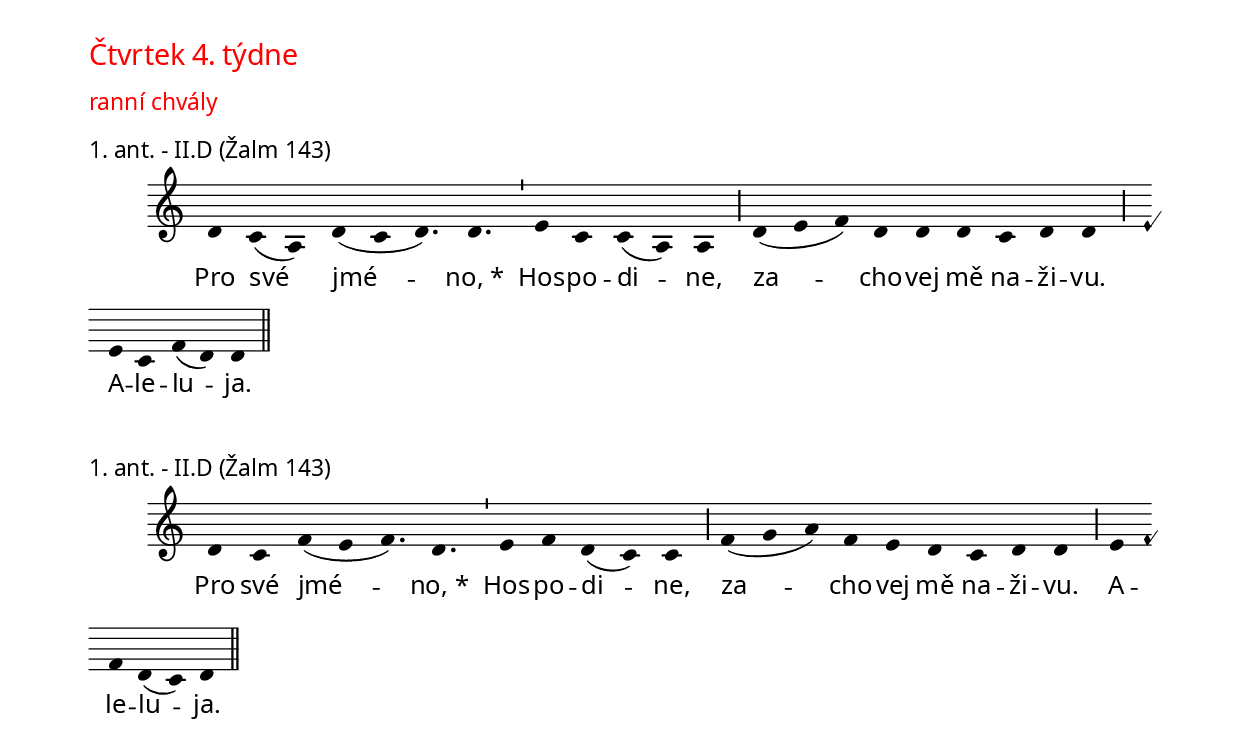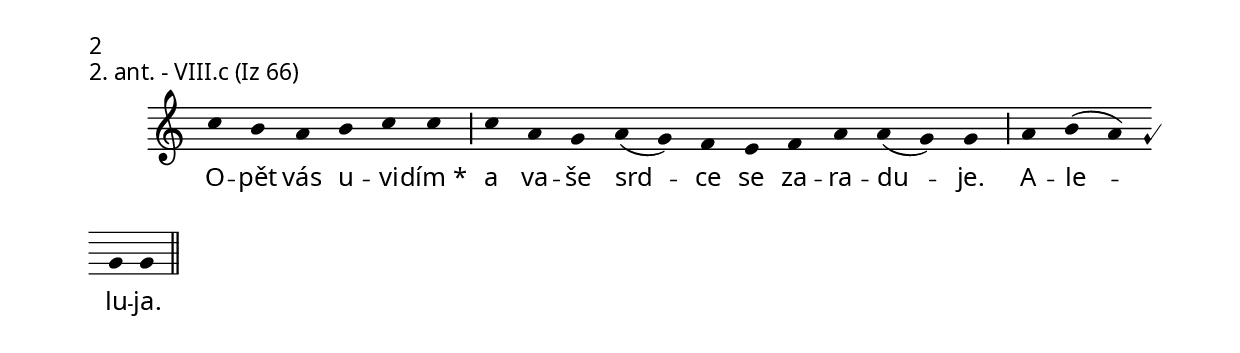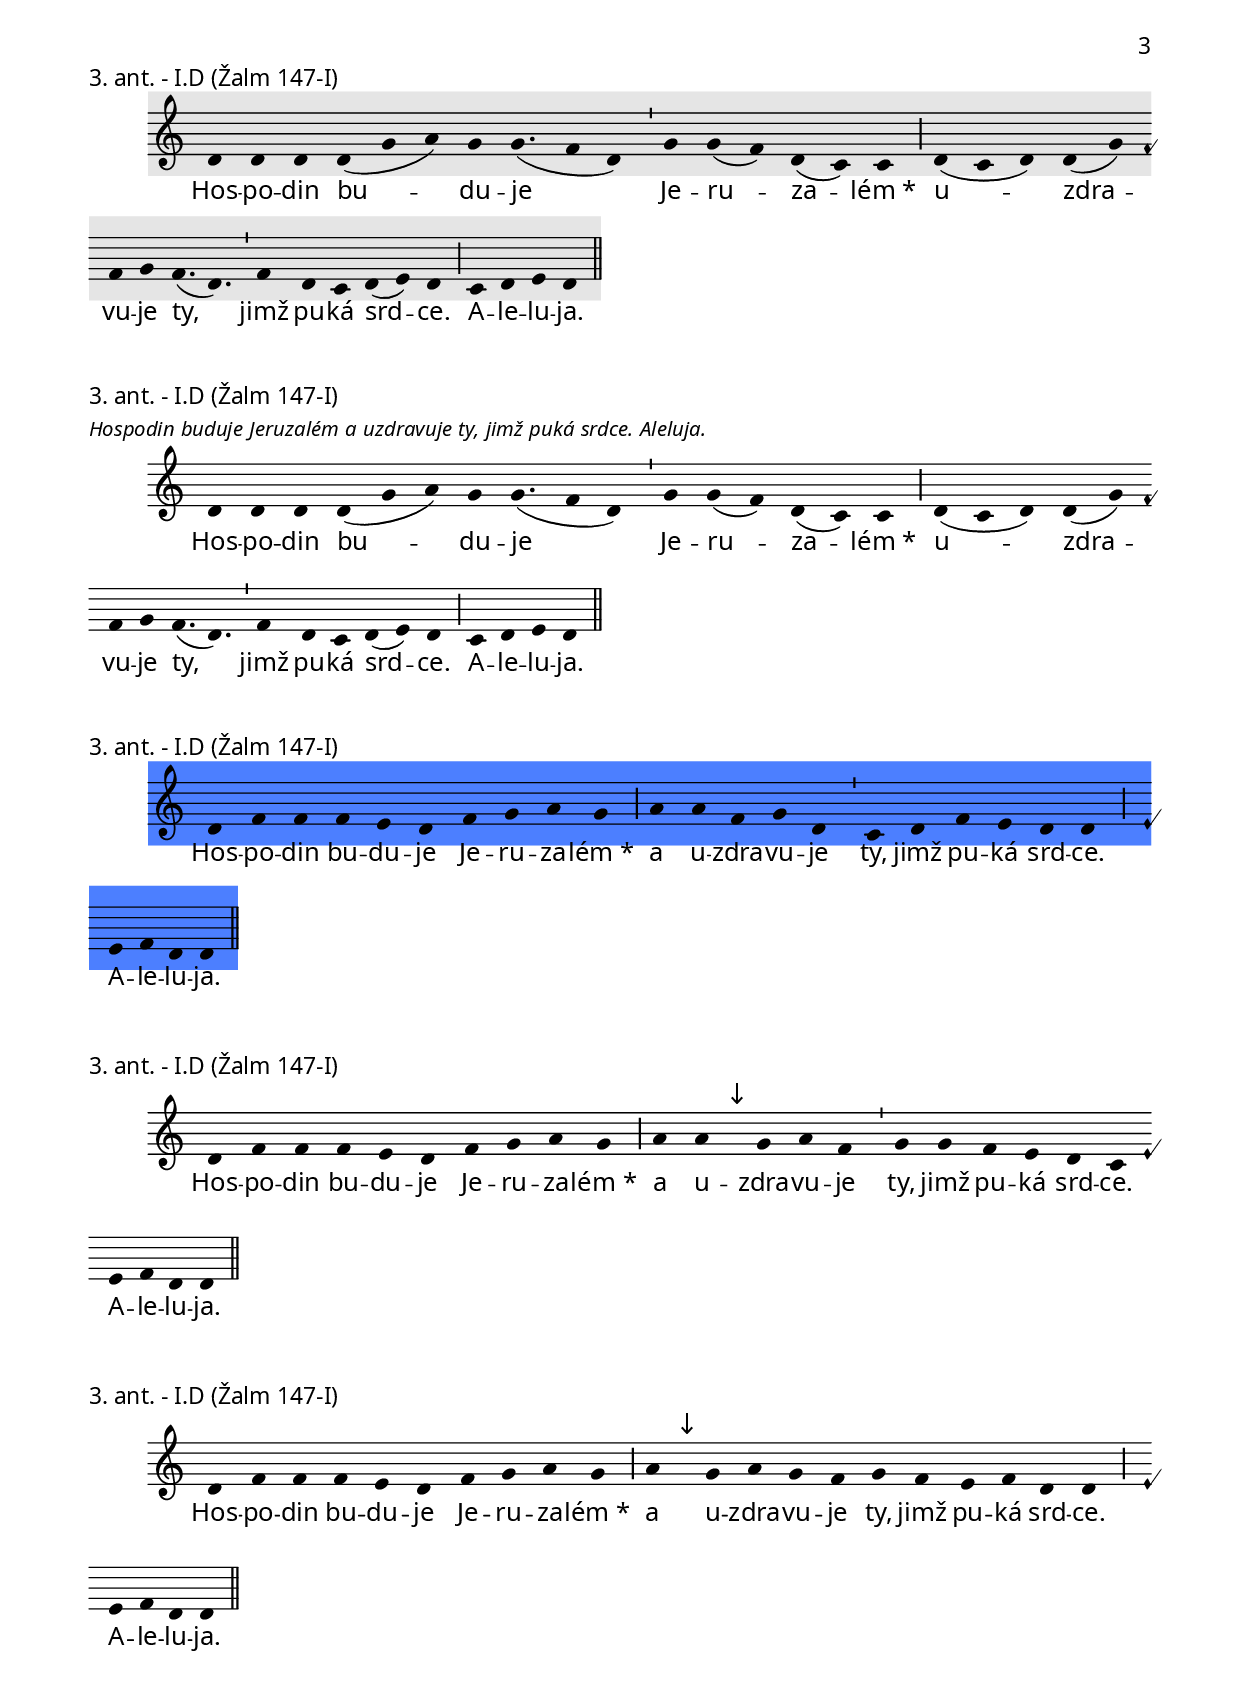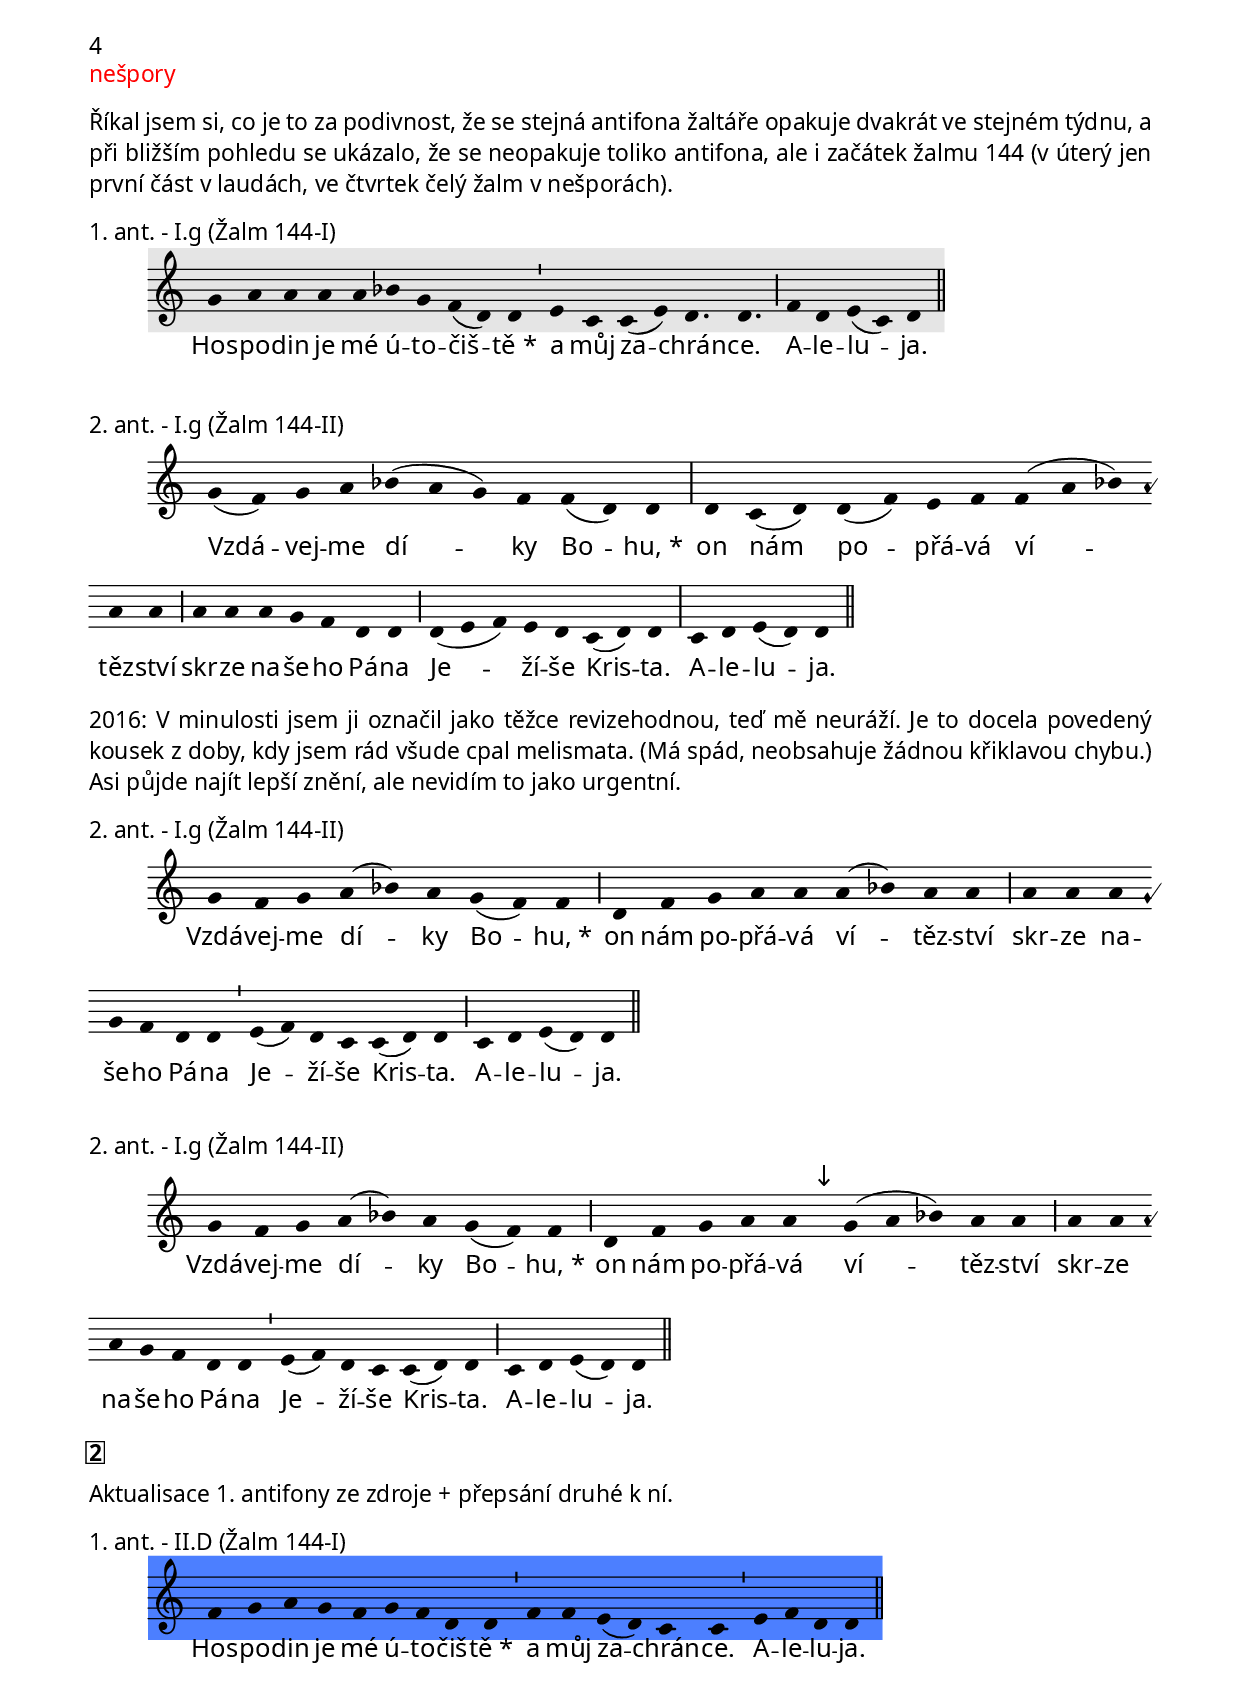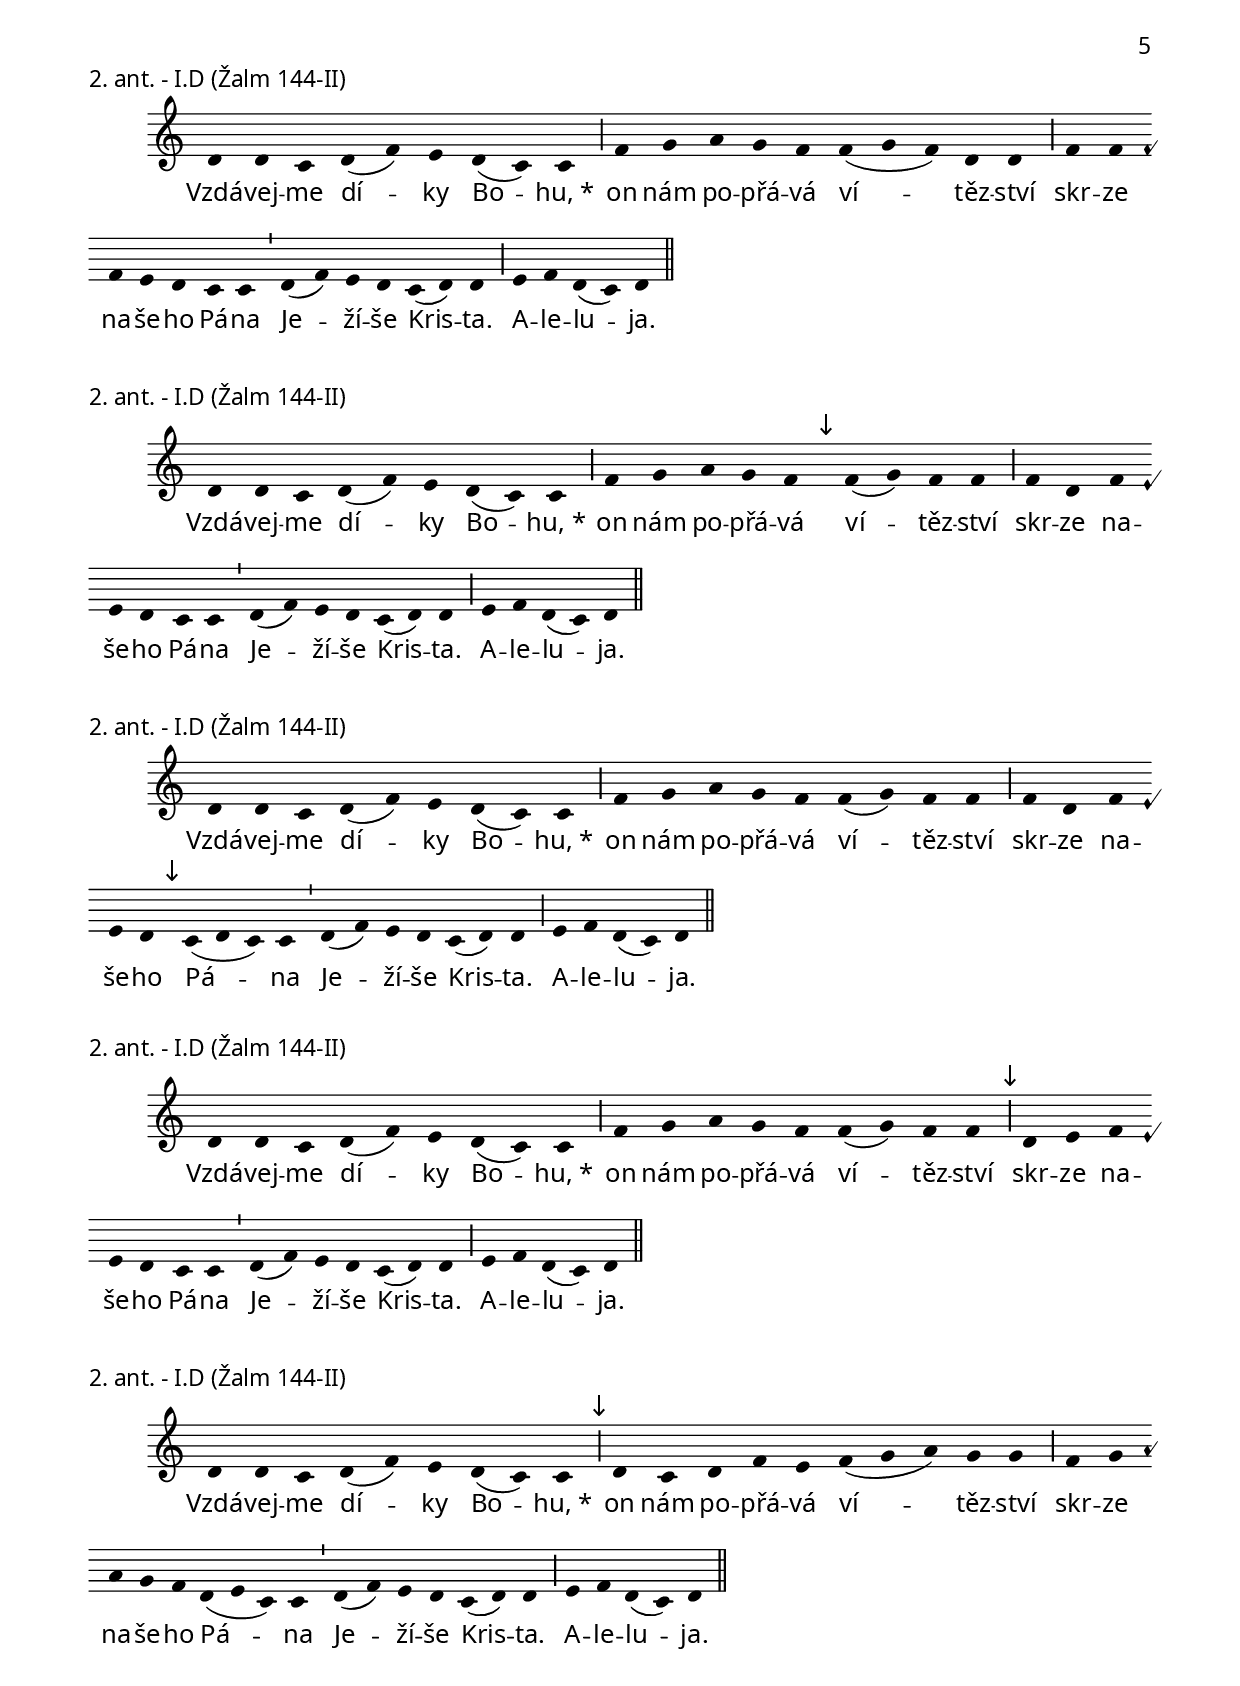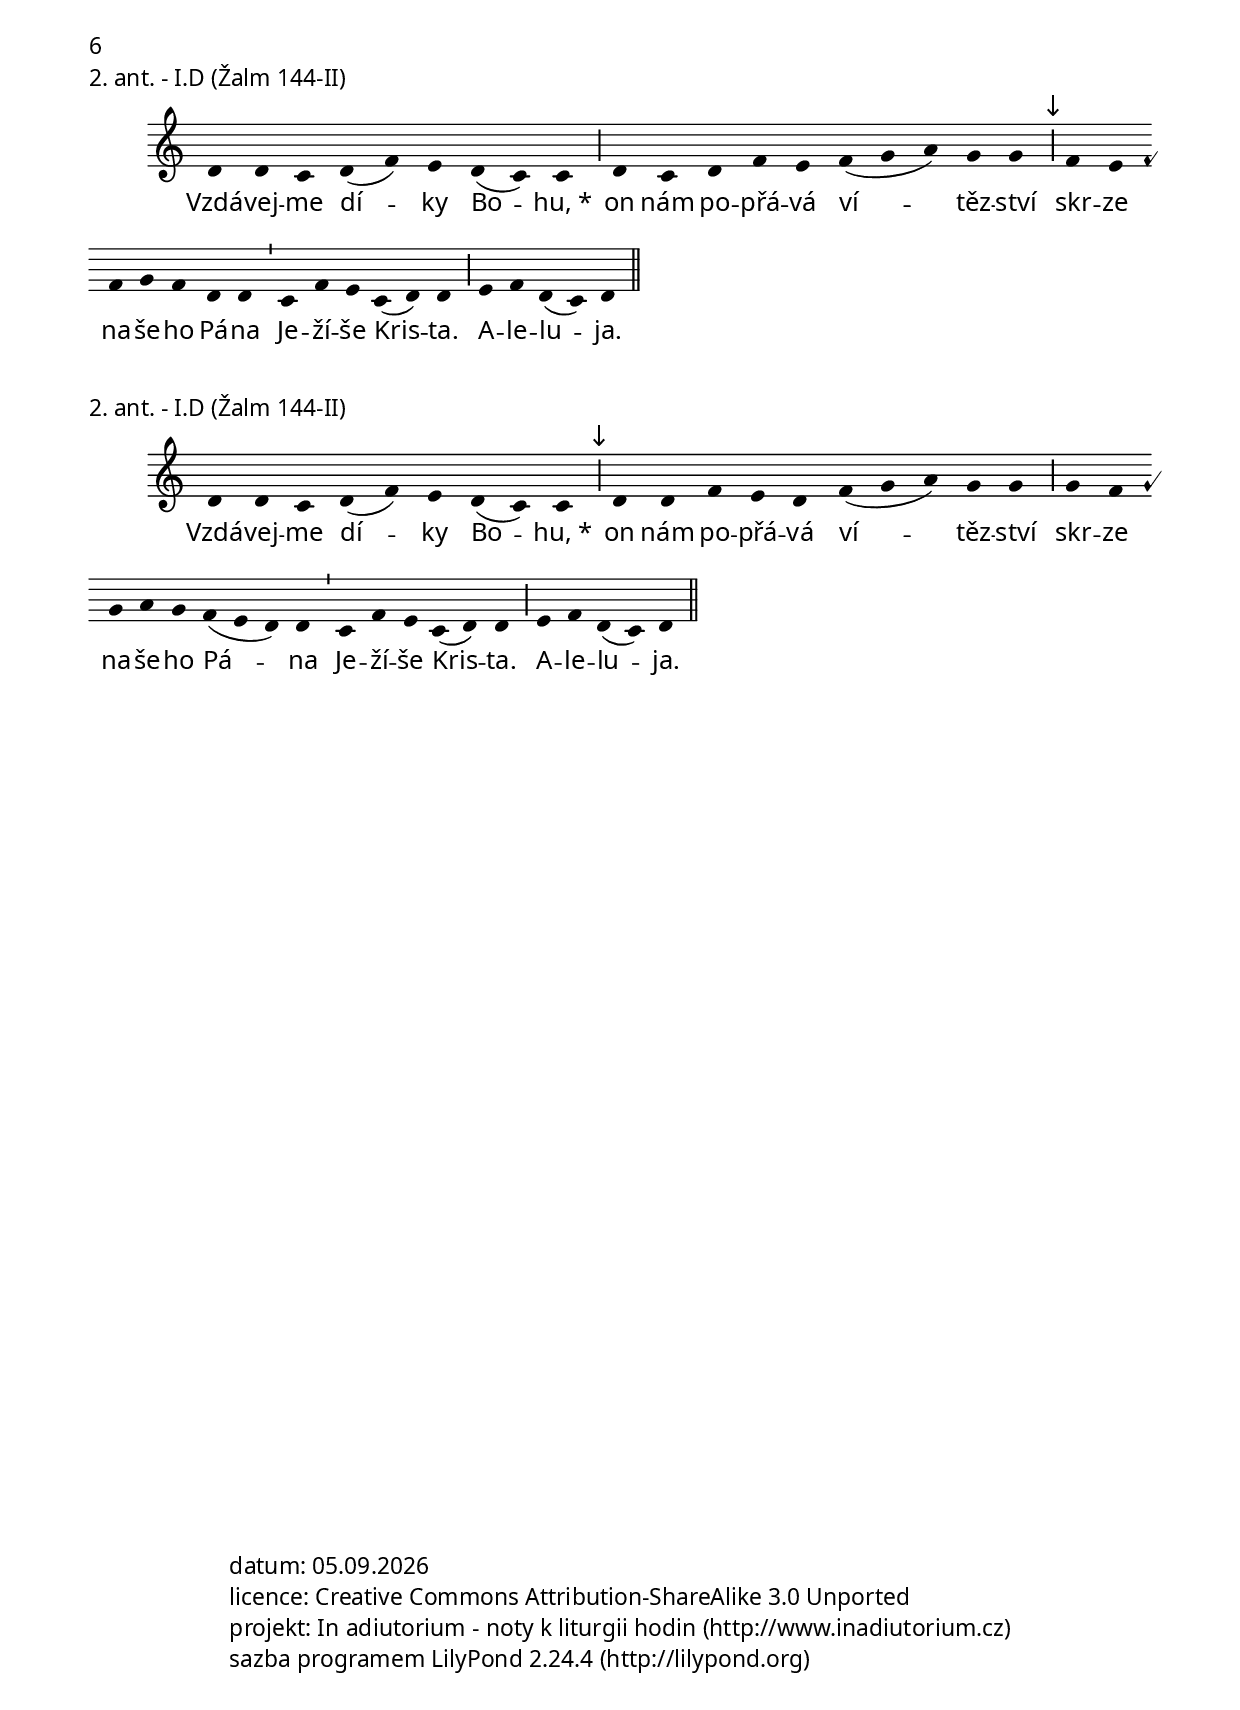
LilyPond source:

\include "../spolecne.ly"

\markup {\nadpisDen {Čtvrtek 4. týdne}}

\markup {\nadpisHodinka {"ranní chvály"}}

\score {
  \relative c' {
    \choralniRezim
    d4 c( a) d( c d4.) d \barMin
    e4 c c( a) a \barMaior
    d( e f) d d d c d d \barMaior
    e c f( d) d \barFinalis
  }
  \addlyrics {
    Pro své jmé -- no,_* Hos -- po -- di -- ne,
    za -- cho -- vej mě na -- ži -- vu.
    A -- le -- lu -- ja.
  }
  \header {
    quid = "1. ant."
    modus = "II"
    differentia = "D"
    psalmus = "Žalm 143"
    placet = "aleluja jinak"
    id = "rch-a1"
    piece = \markup {\sestavTitulek}
  }
}

\score {
  \relative c' {
    \choralniRezim
    d4 c f( e f4.) d \barMin
    e4 f d( c) c \barMaior
    f( g a) f e d c d d \barMaior
    e f d( c) d \barFinalis
  }
  \addlyrics {
    Pro své jmé -- no,_* Hos -- po -- di -- ne,
    za -- cho -- vej mě na -- ži -- vu.
    A -- le -- lu -- ja.
  }
  \header {
    quid = "1. ant."
    modus = "II"
    differentia = "D"
    psalmus = "Žalm 143"
    id = "rch-a1"
    piece = \markup {\sestavTitulek}
  }
}

\pageBreak

\score {
  \relative c'' {
    \choralniRezim
    c4 b a b c c \barMaior
    c a g a( g) f e f a a( g) g \barMaior
    a b( a) g g \barFinalis
  }
  \addlyrics {
    O -- pět vás u -- vi -- dím_*
    a va -- še srd -- ce se za -- ra -- du -- je.
    A -- le -- lu -- ja.
  }
  \header {
    quid = "2. ant."
    modus = "VIII"
    differentia = "c"
    psalmus = "Iz 66"
    id = "rch-a2"
    piece = \markup {\sestavTitulek}
  }
}

\pageBreak

\score {
  \relative c' {
    \zvyraznovacSedy
    \choralniRezim
    d4 d d d( g a) g g4.( f4 d) \barMin g g( f) d( c) c \barMaior
    d4( c d) d( g) f g f4.( d) \barMin f4 d c d( e) d \barMaior
    c d e d \barFinalis
  }
  \addlyrics {
    Hos -- po -- din bu -- du -- je Je -- ru -- za -- lém_*
    % a % vypustka
    u -- zdra -- vu -- je ty, jimž pu -- ká srd -- ce.
    A -- le -- lu -- ja.
  }
  \header {
    quid = "3. ant."
    modus = "I"
    differentia = "D"
    psalmus = "Žalm 147-I"
    id = "rch-a3"
    placet = "~"
    piece = \markup {\sestavTitulek}
  }
}

\score {
  \relative c' {
    \choralniRezim
    d4 d d d( g a) g g4.( f4 d) \barMin g g( f) d( c) c \barMaior
    d4( c d) d( g) f g f4.( d) \barMin f4 d c d( e) d \barMaior
    c d e d \barFinalis
  }
  \addlyrics {
    Hos -- po -- din bu -- du -- je Je -- ru -- za -- lém_*
    % a % vypustka
    u -- zdra -- vu -- je ty, jimž pu -- ká srd -- ce.
    A -- le -- lu -- ja.
  }
  \header {
    textus_approbatus = "Hospodin buduje Jeruzalém a uzdravuje ty, jimž puká srdce. Aleluja."
    quid = "3. ant."
    modus = "I"
    differentia = "D"
    psalmus = "Žalm 147-I"
    id = "rch-a3"
    placet = "~"
    piece = \markup {\sestavTitulek}
  }
}

\score {
  \relative c' {
    \zvyraznovacModry
    \choralniRezim
    d4 f f f e d f g a g \barMaior
    a a f g d \barMin
    c d f e d d \barMaior
    e f d d \barFinalis
  }
  \addlyrics {
    Hos -- po -- din bu -- du -- je Je -- ru -- za -- lém_*
    a u -- zdra -- vu -- je
    ty, jimž pu -- ká srd -- ce.
    A -- le -- lu -- ja.
  }
  \header {
    quid = "3. ant."
    modus = "I"
    differentia = "D"
    psalmus = "Žalm 147-I"
    id = "rch-a3"
    piece = \markup {\sestavTitulek}
  }
}

\score {
  \relative c' {
    \choralniRezim
    d4 f f f e d f g a g \barMaior
    a a \mark\sipka g a f \barMin
    g g f e d c
    e f d d \barFinalis
  }
  \addlyrics {
    Hos -- po -- din bu -- du -- je Je -- ru -- za -- lém_*
    a u -- zdra -- vu -- je
    ty, jimž pu -- ká srd -- ce.
    A -- le -- lu -- ja.
  }
  \header {
    quid = "3. ant."
    modus = "I"
    differentia = "D"
    psalmus = "Žalm 147-I"
    id = "rch-a3"
    piece = \markup {\sestavTitulek}
  }
}

\score {
  \relative c' {
    \choralniRezim
    d4 f f f e d f g a g \barMaior
    a \mark\sipka g a g f g f e f d d \barMaior
    e f d d \barFinalis
  }
  \addlyrics {
    Hos -- po -- din bu -- du -- je Je -- ru -- za -- lém_*
    a u -- zdra -- vu -- je ty, jimž pu -- ká srd -- ce.
    A -- le -- lu -- ja.
  }
  \header {
    quid = "3. ant."
    modus = "I"
    differentia = "D"
    psalmus = "Žalm 147-I"
    id = "rch-a3"
    piece = \markup {\sestavTitulek}
  }
}

\pageBreak

\markup {\nadpisHodinka {"nešpory"}}

\markup\justify{
  Říkal jsem si, co je to za podivnost, že se stejná antifona žaltáře
  opakuje dvakrát ve stejném týdnu, a při bližším pohledu se ukázalo,
  že se neopakuje toliko antifona, ale i začátek žalmu 144
  (v úterý jen první část v laudách, ve čtvrtek čelý žalm v nešporách).
}

\score {
  \relative c'' {
    \zvyraznovacSedy
    \choralniRezim
    g4 a a a a4 bes g f( d) d \barMin
    e c c( e) d4. d \barMaior
    f4 d e( c) d \barFinalis
  }
  \addlyrics {
    Hos -- po -- din je mé ú -- to -- čiš -- tě_*
    a můj za -- chrán -- ce.
    A -- le -- lu -- ja.
  }
  \header {
    quid = "1. ant."
    modus = "I"
    differentia = "g"
    psalmus = "Žalm 144-I"
    id = "ne-a1"
    fial = "antifony/velikonoce_tyden4_3utery.ly#rch-a3"
    piece = \markup {\sestavTitulek}
  }
}

\score {
  \relative c'' {
    \choralniRezim
    g4( f) g a bes( a g) f f( d) d \barMax
    d c( d) d( f) e f f( a bes) a a \barMaior
    a a a g f d d \barMaior
    d( e f) e d c( d) d \barMax
    c d e( d) d \barFinalis
  }
  \addlyrics {
    Vzdá -- vej -- me dí -- ky Bo -- hu,_*
    on nám po -- přá -- vá ví -- těz -- ství
    skr -- ze na -- še -- ho Pá -- na
    Je -- ží -- še Kris -- ta.
    A -- le -- lu -- ja.
  }
  \header {
    quid = "2. ant."
    modus = "I"
    differentia = "g"
    psalmus = "Žalm 144-II"
    id = "ne-a2"
    placet = "R"
    piece = \markup {\sestavTitulek}
  }
}

\markup\justify{
  2016: V minulosti jsem ji označil jako těžce revizehodnou,
  teď mě neuráží. Je to docela povedený kousek z doby, kdy jsem rád
  všude cpal melismata. (Má spád, neobsahuje žádnou křiklavou chybu.)
  Asi půjde najít lepší znění, ale nevidím to jako urgentní.
}

\score {
  \relative c'' {
    \choralniRezim
    g4 f g a( bes) a g( f) f \barMaior
    d f g a a a( bes) a a \barMaior
    a a a g f d d \barMin
    e( f) d c c( d) d \barMaior
    c d e( d) d \barFinalis
  }
  \addlyrics {
    Vzdá -- vej -- me dí -- ky Bo -- hu,_*
    on nám po -- přá -- vá ví -- těz -- ství
    skr -- ze na -- še -- ho Pá -- na
    Je -- ží -- še Kris -- ta.
    A -- le -- lu -- ja.
  }
  \header {
    quid = "2. ant."
    modus = "I"
    differentia = "g"
    psalmus = "Žalm 144-II"
    id = "ne-a2"
    piece = \markup {\sestavTitulek}
  }
}

\score {
  \relative c'' {
    \choralniRezim
    g4 f g a( bes) a g( f) f \barMaior
    d f g a a \mark\sipka g( a bes) a a \barMaior
    a a a g f d d \barMin
    e( f) d c c( d) d \barMaior
    c d e( d) d \barFinalis
  }
  \addlyrics {
    Vzdá -- vej -- me dí -- ky Bo -- hu,_*
    on nám po -- přá -- vá ví -- těz -- ství
    skr -- ze na -- še -- ho Pá -- na
    Je -- ží -- še Kris -- ta.
    A -- le -- lu -- ja.
  }
  \header {
    quid = "2. ant."
    modus = "I"
    differentia = "g"
    psalmus = "Žalm 144-II"
    id = "ne-a2"
    piece = \markup {\sestavTitulek}
  }
}

\markup\nadpisSkupiny 2

\markup\justify{
  Aktualisace 1. antifony ze zdroje + přepsání druhé k ní.
}

\score {
  \relative c' {
    \zvyraznovacModry
    \choralniRezim
    f4 g a g f g f d d \barMin
    f f e( d) c c \barMin
    e f d d \barFinalis
  }
  \addlyrics {
    Hos -- po -- din je mé ú -- to -- čiš -- tě_*
    a můj za -- chrán -- ce.
    A -- le -- lu -- ja.
  }
  \header {
    quid = "1. ant."
    modus = "II"
    differentia = "D"
    psalmus = "Žalm 144-I"
    id = "ne-a1"
    fial = "antifony/velikonoce_tyden4_3utery.ly#rch-a3"
    piece = \markup {\sestavTitulek}
  }
}

\score {
  \relative c' {
    \choralniRezim
    d4 d c d( f) e d( c) c \barMaior
    f g a g f f( g f) d d \barMaior
    f f f e d c c \barMin
    d( f) e d c( d) d \barMaior
    e f d( c) d \barFinalis
  }
  \addlyrics {
    Vzdá -- vej -- me dí -- ky Bo -- hu,_*
    on nám po -- přá -- vá ví -- těz -- ství
    skr -- ze na -- še -- ho Pá -- na
    Je -- ží -- še Kris -- ta.
    A -- le -- lu -- ja.
  }
  \header {
    quid = "2. ant."
    modus = "I"
    differentia = "D"
    psalmus = "Žalm 144-II"
    id = "ne-a2"
    piece = \markup {\sestavTitulek}
  }
}

\score {
  \relative c' {
    \choralniRezim
    d4 d c d( f) e d( c) c \barMaior
    f g a g f \mark\sipka f( g) f f \barMaior
    f d f e d c c \barMin
    d( f) e d c( d) d \barMaior
    e f d( c) d \barFinalis
  }
  \addlyrics {
    Vzdá -- vej -- me dí -- ky Bo -- hu,_*
    on nám po -- přá -- vá ví -- těz -- ství
    skr -- ze na -- še -- ho Pá -- na
    Je -- ží -- še Kris -- ta.
    A -- le -- lu -- ja.
  }
  \header {
    quid = "2. ant."
    modus = "I"
    differentia = "D"
    psalmus = "Žalm 144-II"
    id = "ne-a2"
    piece = \markup {\sestavTitulek}
  }
}

\score {
  \relative c' {
    \choralniRezim
    d4 d c d( f) e d( c) c \barMaior
    f g a g f f( g) f f \barMaior
    f d f e d \mark\sipka c( d c) c \barMin
    d( f) e d c( d) d \barMaior
    e f d( c) d \barFinalis
  }
  \addlyrics {
    Vzdá -- vej -- me dí -- ky Bo -- hu,_*
    on nám po -- přá -- vá ví -- těz -- ství
    skr -- ze na -- še -- ho Pá -- na
    Je -- ží -- še Kris -- ta.
    A -- le -- lu -- ja.
  }
  \header {
    quid = "2. ant."
    modus = "I"
    differentia = "D"
    psalmus = "Žalm 144-II"
    id = "ne-a2"
    piece = \markup {\sestavTitulek}
  }
}

\score {
  \relative c' {
    \choralniRezim
    d4 d c d( f) e d( c) c \barMaior
    f g a g f f( g) f f \barMaior
    \mark\sipka d e f e d c c \barMin
    d( f) e d c( d) d \barMaior
    e f d( c) d \barFinalis
  }
  \addlyrics {
    Vzdá -- vej -- me dí -- ky Bo -- hu,_*
    on nám po -- přá -- vá ví -- těz -- ství
    skr -- ze na -- še -- ho Pá -- na
    Je -- ží -- še Kris -- ta.
    A -- le -- lu -- ja.
  }
  \header {
    quid = "2. ant."
    modus = "I"
    differentia = "D"
    psalmus = "Žalm 144-II"
    id = "ne-a2"
    piece = \markup {\sestavTitulek}
  }
}

\score {
  \relative c' {
    \choralniRezim
    d4 d c d( f) e d( c) c \barMaior
    \mark\sipka d c d f e f( g a) g g \barMaior
    f g a g f d( e c) c \barMin
    d( f) e d c( d) d \barMaior
    e f d( c) d \barFinalis
  }
  \addlyrics {
    Vzdá -- vej -- me dí -- ky Bo -- hu,_*
    on nám po -- přá -- vá ví -- těz -- ství
    skr -- ze na -- še -- ho Pá -- na
    Je -- ží -- še Kris -- ta.
    A -- le -- lu -- ja.
  }
  \header {
    quid = "2. ant."
    modus = "I"
    differentia = "D"
    psalmus = "Žalm 144-II"
    id = "ne-a2"
    piece = \markup {\sestavTitulek}
  }
}

\score {
  \relative c' {
    \choralniRezim
    d4 d c d( f) e d( c) c \barMaior
    d c d f e f( g a) g g \barMaior
    \mark\sipka f e f g f d d \barMin
    c f e c( d) d \barMaior
    e f d( c) d \barFinalis
  }
  \addlyrics {
    Vzdá -- vej -- me dí -- ky Bo -- hu,_*
    on nám po -- přá -- vá ví -- těz -- ství
    skr -- ze na -- še -- ho Pá -- na
    Je -- ží -- še Kris -- ta.
    A -- le -- lu -- ja.
  }
  \header {
    quid = "2. ant."
    modus = "I"
    differentia = "D"
    psalmus = "Žalm 144-II"
    id = "ne-a2"
    piece = \markup {\sestavTitulek}
  }
}

\score {
  \relative c' {
    \choralniRezim
    d4 d c d( f) e d( c) c \barMaior
    \mark\sipka d d f e d f( g a) g g \barMaior
    g f g a g f( e d) d \barMin
    c f e c( d) d \barMaior
    e f d( c) d \barFinalis
  }
  \addlyrics {
    Vzdá -- vej -- me dí -- ky Bo -- hu,_*
    on nám po -- přá -- vá ví -- těz -- ství
    skr -- ze na -- še -- ho Pá -- na
    Je -- ží -- še Kris -- ta.
    A -- le -- lu -- ja.
  }
  \header {
    quid = "2. ant."
    modus = "I"
    differentia = "D"
    psalmus = "Žalm 144-II"
    id = "ne-a2"
    piece = \markup {\sestavTitulek}
  }
}

%\score { \velikTIIctvrtekNespAntIII }